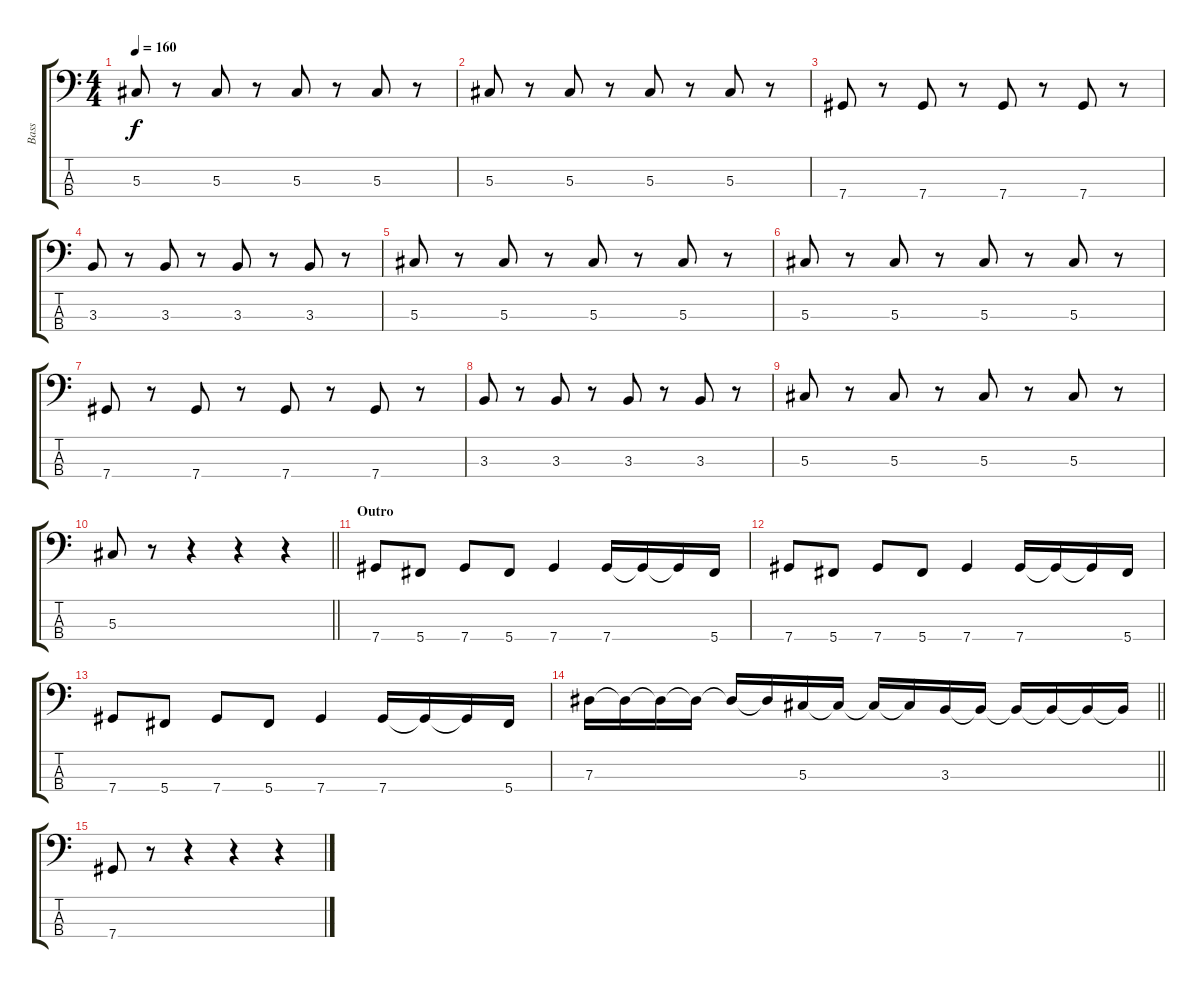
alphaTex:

\track ("Bass" "Bass") {instrument electricbasspick}
\staff {score tabs}
\tuning (Gb2 Db2 Ab1 Db1) {hide}
\ts (4 4)
\tempo 160
\clef f4
\ks c
5.3.8{dy f} r.8 5.3.8 r.8 5.3.8 r.8 5.3.8 r.8 |
5.3.8 r.8 5.3.8 r.8 5.3.8 r.8 5.3.8 r.8 |
7.4.8 r.8 7.4.8 r.8 7.4.8 r.8 7.4.8 r.8 |
3.3.8 r.8 3.3.8 r.8 3.3.8 r.8 3.3.8 r.8 |
5.3.8 r.8 5.3.8 r.8 5.3.8 r.8 5.3.8 r.8 |
5.3.8 r.8 5.3.8 r.8 5.3.8 r.8 5.3.8 r.8 |
7.4.8 r.8 7.4.8 r.8 7.4.8 r.8 7.4.8 r.8 |
3.3.8 r.8 3.3.8 r.8 3.3.8 r.8 3.3.8 r.8 |
5.3.8 r.8 5.3.8 r.8 5.3.8 r.8 5.3.8 r.8 |
\barLineRight lightlight
5.3.8 r.8 r.4 r.4 r.4 |
\section ("" "Outro")
7.4.8 5.4.8 7.4.8 5.4.8 7.4.4 7.4.16 7.4{t}.16 7.4{t}.16 5.4.16 |
7.4.8 5.4.8 7.4.8 5.4.8 7.4.4 7.4.16 7.4{t}.16 7.4{t}.16 5.4.16 |
7.4.8 5.4.8 7.4.8 5.4.8 7.4.4 7.4.16 7.4{t}.16 7.4{t}.16 5.4.16 |
\barLineRight lightlight
7.3.16 7.3{t}.16 7.3{t}.16 7.3{t}.16 7.3{t}.16 7.3{t}.16 5.3.16 5.3{t}.16 5.3{t}.16 5.3{t}.16 3.3.16 3.3{t}.16 3.3{t}.16 3.3{t}.16 3.3{t}.16 3.3{t}.16 |
7.4.8 r.8 r.4 r.4 r.4
